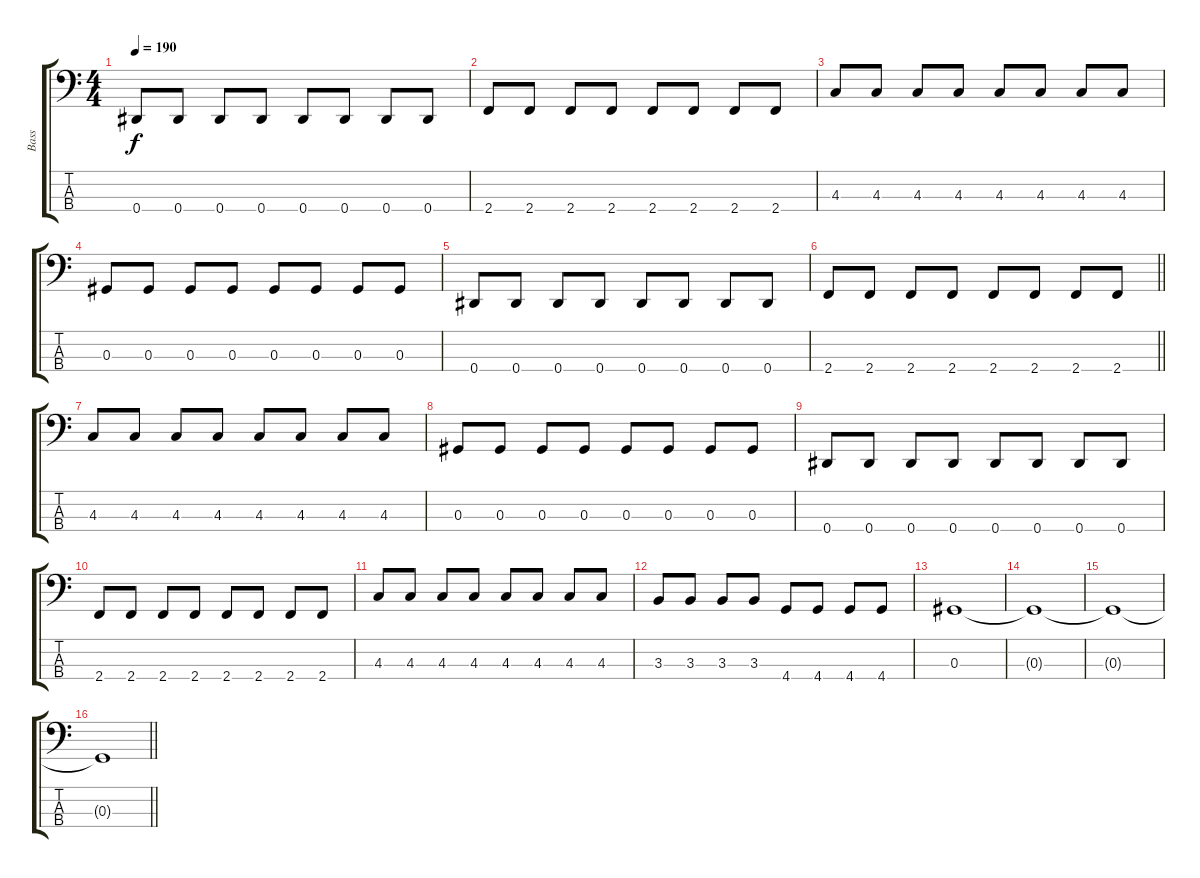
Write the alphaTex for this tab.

\track ("Bass" "Bass") {instrument electricbasspick}
\staff {score tabs}
\tuning (Gb2 Db2 Ab1 Eb1) {hide}
\ts (4 4)
\tempo 190
\clef f4
\ks c
0.4.8{dy f} 0.4.8 0.4.8 0.4.8 0.4.8 0.4.8 0.4.8 0.4.8 |
2.4.8 2.4.8 2.4.8 2.4.8 2.4.8 2.4.8 2.4.8 2.4.8 |
4.3.8 4.3.8 4.3.8 4.3.8 4.3.8 4.3.8 4.3.8 4.3.8 |
0.3.8 0.3.8 0.3.8 0.3.8 0.3.8 0.3.8 0.3.8 0.3.8 |
0.4.8 0.4.8 0.4.8 0.4.8 0.4.8 0.4.8 0.4.8 0.4.8 |
\barLineRight lightlight
2.4.8 2.4.8 2.4.8 2.4.8 2.4.8 2.4.8 2.4.8 2.4.8 |
4.3.8 4.3.8 4.3.8 4.3.8 4.3.8 4.3.8 4.3.8 4.3.8 |
0.3.8 0.3.8 0.3.8 0.3.8 0.3.8 0.3.8 0.3.8 0.3.8 |
0.4.8 0.4.8 0.4.8 0.4.8 0.4.8 0.4.8 0.4.8 0.4.8 |
2.4.8 2.4.8 2.4.8 2.4.8 2.4.8 2.4.8 2.4.8 2.4.8 |
4.3.8 4.3.8 4.3.8 4.3.8 4.3.8 4.3.8 4.3.8 4.3.8 |
3.3.8 3.3.8 3.3.8 3.3.8 4.4.8 4.4.8 4.4.8 4.4.8 |
0.3.1 |
0.3{t}.1{volume 4} |
0.3{t}.1 |
\barLineRight lightlight
0.3{t}.1
